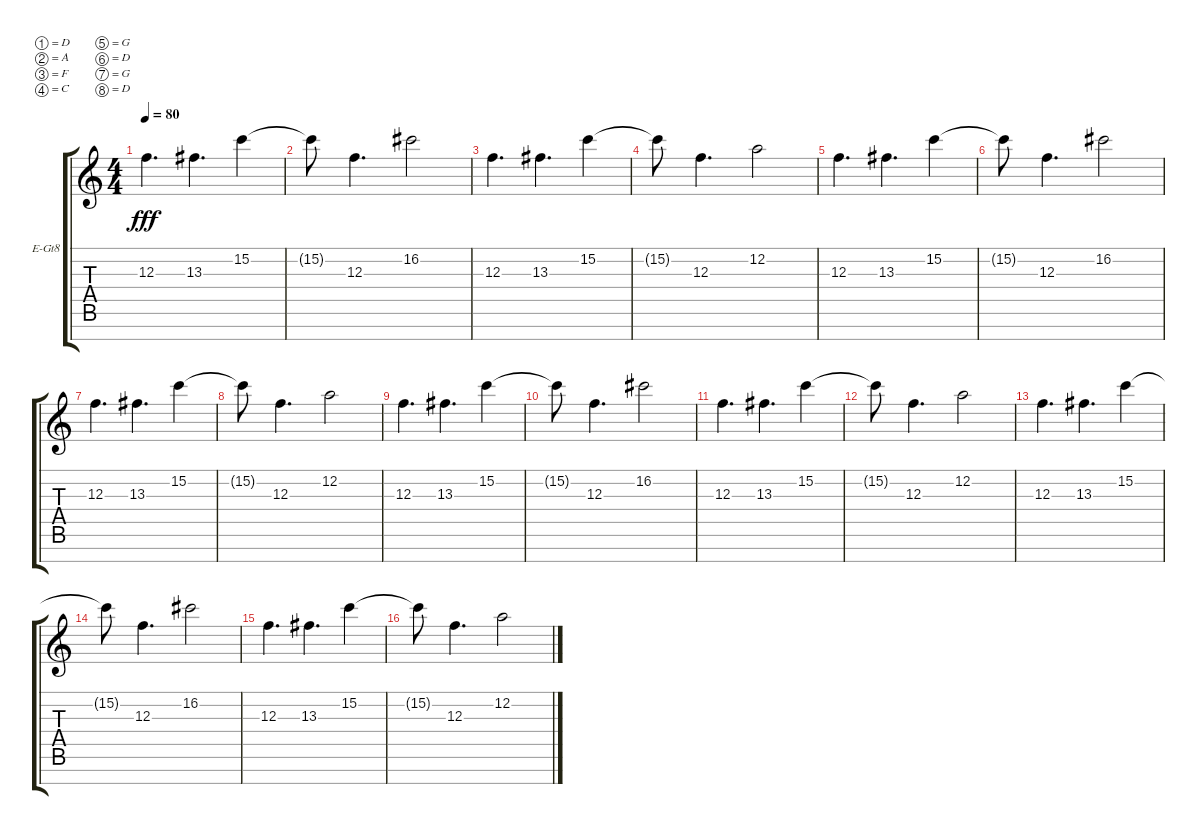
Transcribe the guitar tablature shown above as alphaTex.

\bracketExtendMode groupsimilarinstruments
\firstSystemTrackNameOrientation horizontal
\otherSystemsTrackNameOrientation horizontal
\track ("Reverb" "E-Gt8") {instrument overdrivenguitar}
\staff {score tabs}
\tuning (D4 A3 F3 C3 G2 D2 G1 D1)
\ts (4 4)
\tempo 80
\clef g2
\ks c
12.3.4{d dy fff} 13.3.4{d} 15.2.4 |
15.2{t}.8 12.3.4{d} 16.2.2 |
12.3.4{d} 13.3.4{d} 15.2.4 |
15.2{t}.8 12.3.4{d} 12.2.2 |
12.3.4{d} 13.3.4{d} 15.2.4 |
15.2{t}.8 12.3.4{d} 16.2.2 |
12.3.4{d} 13.3.4{d} 15.2.4 |
15.2{t}.8 12.3.4{d} 12.2.2 |
12.3.4{d} 13.3.4{d} 15.2.4 |
15.2{t}.8 12.3.4{d} 16.2.2 |
12.3.4{d} 13.3.4{d} 15.2.4 |
15.2{t}.8 12.3.4{d} 12.2.2 |
12.3.4{d} 13.3.4{d} 15.2.4 |
15.2{t}.8 12.3.4{d} 16.2.2 |
12.3.4{d} 13.3.4{d} 15.2.4 |
15.2{t}.8 12.3.4{d} 12.2.2
